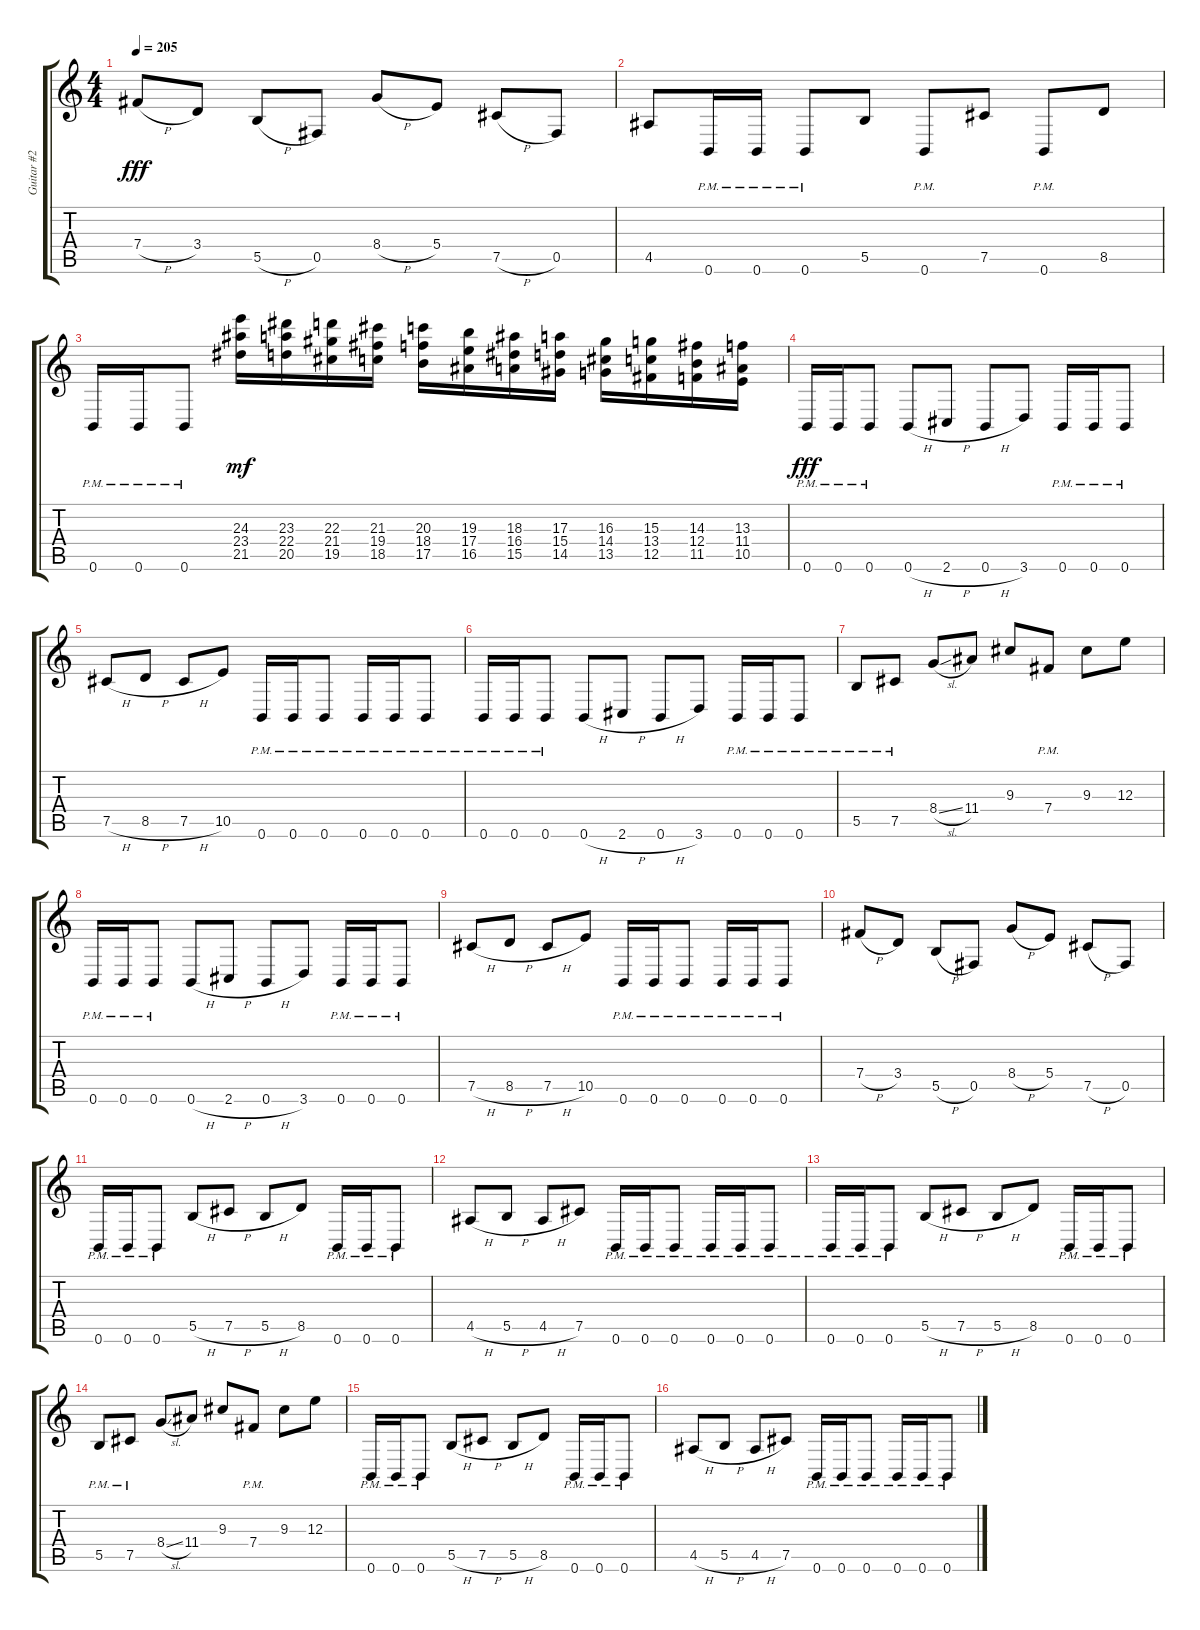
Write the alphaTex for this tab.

\track ("Guitar #2" "Guitar #2") {instrument distortionguitar}
\staff {score tabs}
\tuning (Db4 Ab3 E3 B2 Gb2 B1) {hide}
\ts (4 4)
\tempo 205
\clef g2
\ks c
7.4{h}.8{dy fff} 3.4.8 5.5{h}.8 0.5.8 8.4{h}.8 5.4.8 7.5{h}.8 0.5.8 |
4.5.8 0.6{pm}.16 0.6{pm}.16 0.6{pm}.8 5.5.8 0.6{pm}.8 7.5.8 0.6{pm}.8 8.5.8 |
0.6{pm}.16 0.6{pm}.16 0.6{pm}.8 (24.3 23.4 21.5).16{dy mf instrument guitarfretnoise} (23.3 22.4 20.5).16 (22.3 21.4 19.5).16 (21.3 19.4 18.5).16 (20.3 18.4 17.5).16 (19.3 17.4 16.5).16 (18.3 16.4 15.5).16 (17.3 15.4 14.5).16 (16.3 14.4 13.5).16 (15.3 13.4 12.5).16 (14.3 12.4 11.5).16 (13.3 11.4 10.5).16 |
0.6{pm}.16{dy fff instrument distortionguitar} 0.6{pm}.16 0.6{pm}.8 0.6{h}.8 2.6{h}.8 0.6{h}.8 3.6.8 0.6{pm}.16 0.6{pm}.16 0.6{pm}.8 |
7.5{h}.8 8.5{h}.8 7.5{h}.8 10.5.8 0.6{pm}.16 0.6{pm}.16 0.6{pm}.8 0.6{pm}.16 0.6{pm}.16 0.6{pm}.8 |
0.6{pm}.16 0.6{pm}.16 0.6{pm}.8 0.6{h}.8 2.6{h}.8 0.6{h}.8 3.6.8 0.6{pm}.16 0.6{pm}.16 0.6{pm}.8 |
5.5{pm}.8 7.5{pm}.8 8.4{sl}.8 11.4.8 9.3.8 7.4{pm}.8 9.3.8 12.3.8 |
0.6{pm}.16 0.6{pm}.16 0.6{pm}.8 0.6{h}.8 2.6{h}.8 0.6{h}.8 3.6.8 0.6{pm}.16 0.6{pm}.16 0.6{pm}.8 |
7.5{h}.8 8.5{h}.8 7.5{h}.8 10.5.8 0.6{pm}.16 0.6{pm}.16 0.6{pm}.8 0.6{pm}.16 0.6{pm}.16 0.6{pm}.8 |
7.4{h}.8 3.4.8 5.5{h}.8 0.5.8 8.4{h}.8 5.4.8 7.5{h}.8 0.5.8 |
0.6{pm}.16 0.6{pm}.16 0.6{pm}.8 5.5{h}.8 7.5{h}.8 5.5{h}.8 8.5.8 0.6{pm}.16 0.6{pm}.16 0.6{pm}.8 |
4.5{h}.8 5.5{h}.8 4.5{h}.8 7.5.8 0.6{pm}.16 0.6{pm}.16 0.6{pm}.8 0.6{pm}.16 0.6{pm}.16 0.6{pm}.8 |
0.6{pm}.16 0.6{pm}.16 0.6{pm}.8 5.5{h}.8 7.5{h}.8 5.5{h}.8 8.5.8 0.6{pm}.16 0.6{pm}.16 0.6{pm}.8 |
5.5{pm}.8 7.5{pm}.8 8.4{sl}.8 11.4.8 9.3.8 7.4{pm}.8 9.3.8 12.3.8 |
0.6{pm}.16 0.6{pm}.16 0.6{pm}.8 5.5{h}.8 7.5{h}.8 5.5{h}.8 8.5.8 0.6{pm}.16 0.6{pm}.16 0.6{pm}.8 |
4.5{h}.8 5.5{h}.8 4.5{h}.8 7.5.8 0.6{pm}.16 0.6{pm}.16 0.6{pm}.8 0.6{pm}.16 0.6{pm}.16 0.6{pm}.8
